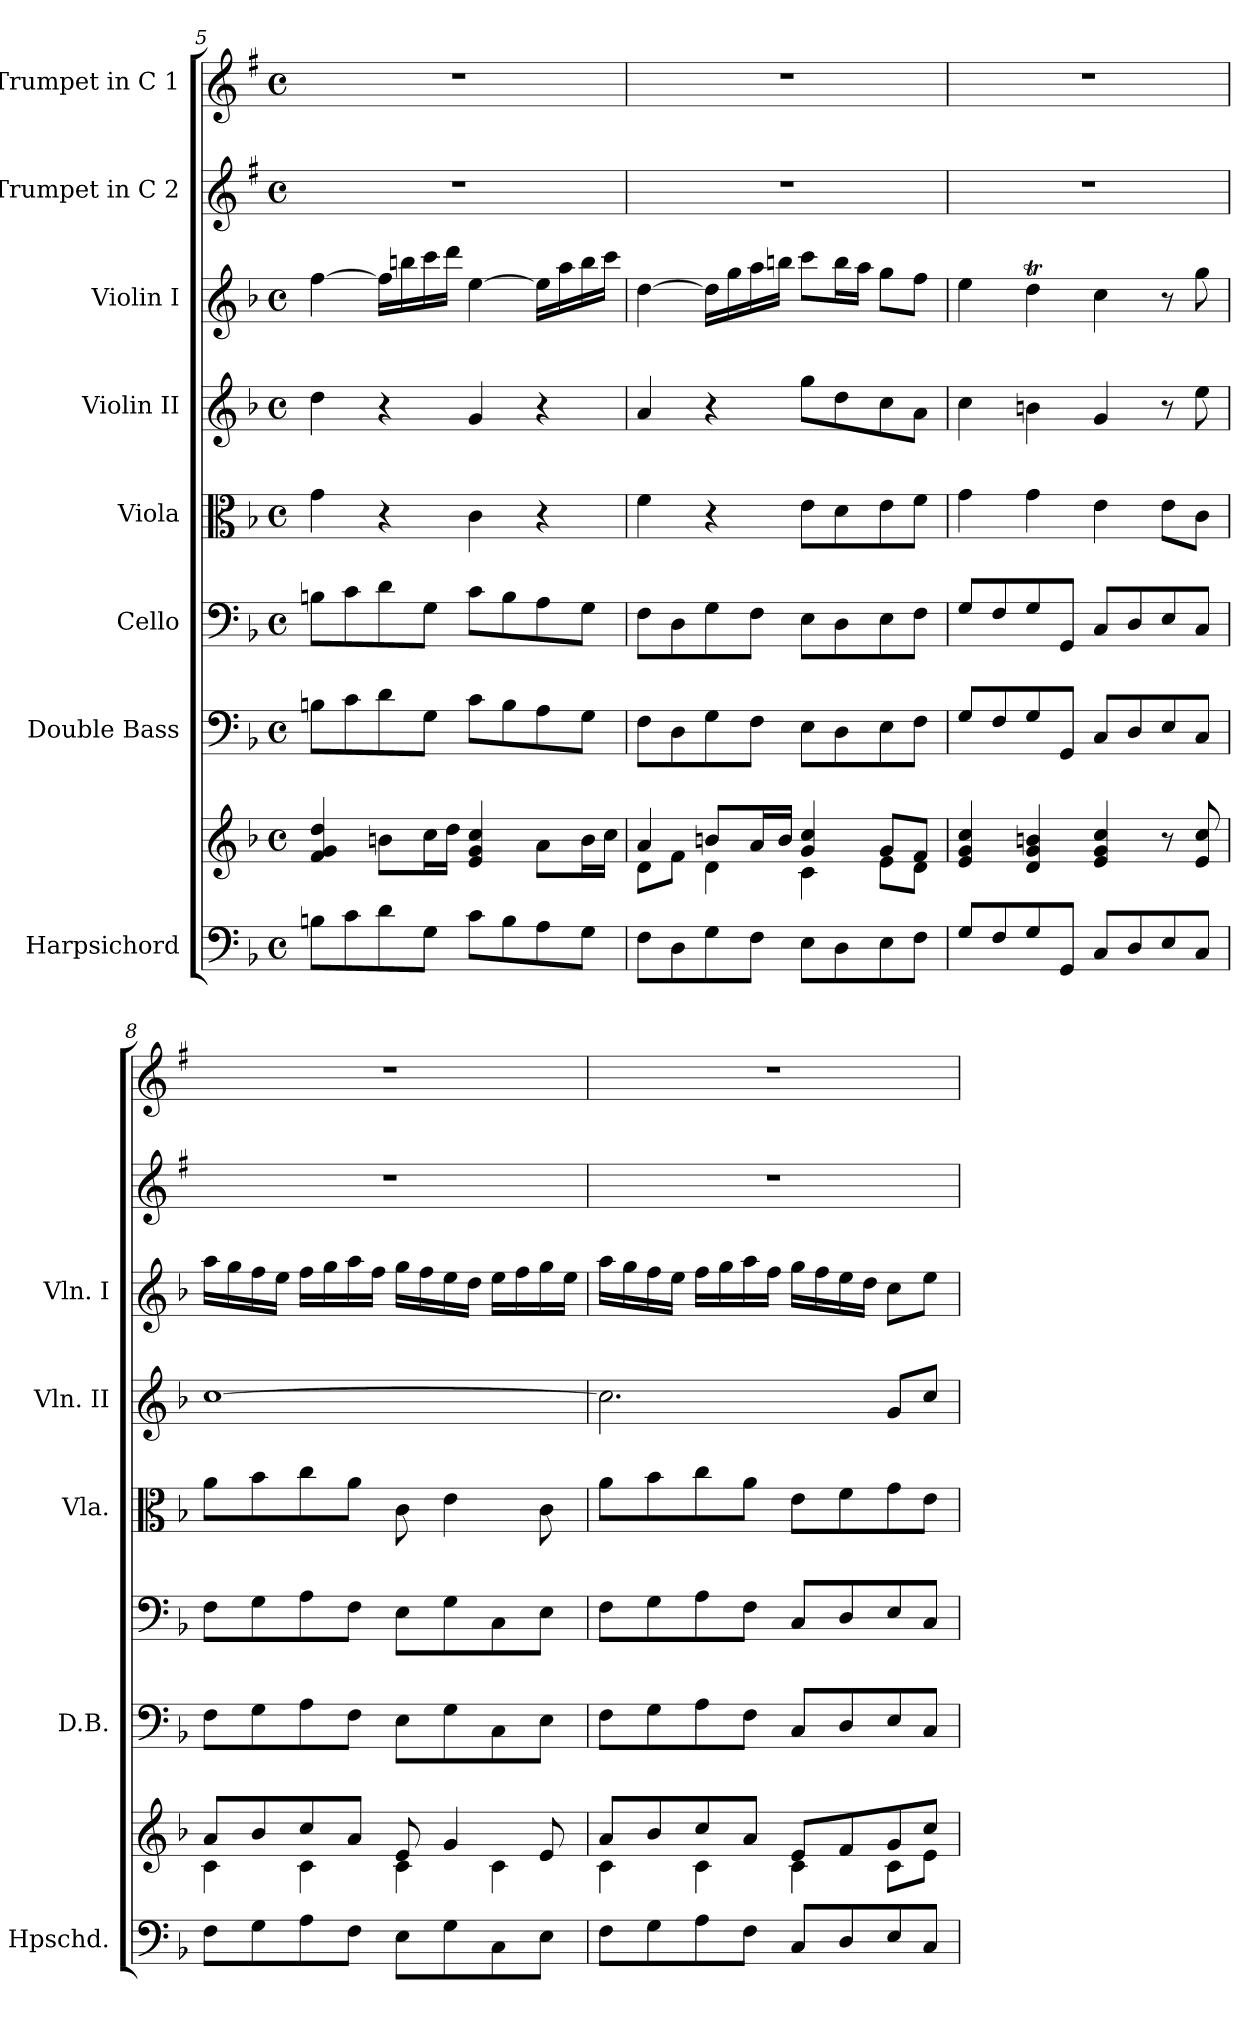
**kern	**kern	**kern	**kern	**kern	**kern	**kern	**kern	**kern
*part8	*part8	*part7	*part6	*part5	*part4	*part3	*part2	*part1
*staff9	*staff8	*staff7	*staff6	*staff5	*staff4	*staff3	*staff2	*staff1
*I"Harpsichord	*	*I"Double Bass	*I"Cello	*I"Viola	*I"Violin II	*I"Violin I	*I"Trumpet in C 2	*I"Trumpet in C 1
*I'Hpschd.	*	*I'D.B.	*	*I'Vla.	*I'Vln. II	*I'Vln. I	*	*
*clefF4	*clefG2	*clefF4	*clefF4	*clefC3	*clefG2	*clefG2	*clefG2	*clefG2
*	*	*ITrd7c12	*	*	*	*	*ITrd1c2	*ITrd1c2
*k[b-]	*k[b-]	*k[b-]	*k[b-]	*k[b-]	*k[b-]	*k[b-]	*k[b-]	*k[b-]
*F:	*F:	*F:	*F:	*F:	*F:	*F:	*F:	*F:
*M4/4	*M4/4	*M4/4	*M4/4	*M4/4	*M4/4	*M4/4	*M4/4	*M4/4
*met(c)	*met(c)	*met(c)	*met(c)	*met(c)	*met(c)	*met(c)	*met(c)	*met(c)
=5	=5	=5	=5	=5	=5	=5	=5	=5
8Bn\L	4f/ 4g/ 4dd/	8BBn\L	8Bn\L	4g\	4dd\	[4ff\	1r	1r
8c\	.	8C\	8c\	.	.	.	.	.
8d\	8bn\L	8D\	8d\	4r	4r	16ff\LL]	.	.
.	.	.	.	.	.	16bbn\	.	.
8G\J	16cc\L	8GG\J	8G\J	.	.	16ccc\	.	.
.	16dd\JJ	.	.	.	.	16ddd\JJ	.	.
8c\L	4e/ 4g/ 4cc/	8C\L	8c\L	4c\	4g/	[4ee\	.	.
8B\	.	8BB\	8B\	.	.	.	.	.
8A\	8a\L	8AA\	8A\	4r	4r	16ee\LL]	.	.
.	.	.	.	.	.	16aa\	.	.
8G\J	16b\L	8GG\J	8G\J	.	.	16bb\	.	.
.	16cc\JJ	.	.	.	.	16ccc\JJ	.	.
!!LO:PB:g=z
=6	=6	=6	=6	=6	=6	=6	=6	=6
*	*^	*	*	*	*	*	*	*
8F\L	4a/	8d\L	8FF\L	8F\L	4f\	4a/	[4dd\	1r	1r
8D\	.	8f\J	8DD\	8D\	.	.	.	.	.
8G\	8bn/L	4d\	8GG\	8G\	4r	4r	16dd\LL]	.	.
.	.	.	.	.	.	.	16gg\	.	.
8F\J	16a/L	.	8FF\J	8F\J	.	.	16aa\	.	.
.	16b/JJ	.	.	.	.	.	16bbn\JJ	.	.
8E\L	4g/ 4cc/	4c\	8EE\L	8E\L	8e\L	8gg\L	8ccc\L	.	.
8D\	.	.	8DD\	8D\	8d\	8dd\	16bb\L	.	.
.	.	.	.	.	.	.	16aa\JJ	.	.
8E\	8g/L	8e\L	8EE\	8E\	8e\	8cc\	8gg\L	.	.
8F\J	8f/J	8d\J	8FF\J	8F\J	8f\J	8a\J	8ff\J	.	.
*	*v	*v	*	*	*	*	*	*	*
!!LO:PB:g=z
=7	=7	=7	=7	=7	=7	=7	=7	=7
8G/L	4e/ 4g/ 4cc/	8GG/L	8G/L	4g\	4cc\	4ee\	1r	1r
8F/	.	8FF/	8F/	.	.	.	.	.
8G/	4d/ 4g/ 4bn/	8GG/	8G/	4g\	4bn\	4ddT\	.	.
8GG/J	.	8GGG/J	8GG/J	.	.	.	.	.
8C/L	4e/ 4g/ 4cc/	8CC/L	8C/L	4e\	4g/	4cc\	.	.
8D/	.	8DD/	8D/	.	.	.	.	.
8E/	8r	8EE/	8E/	8e\L	8r	8r	.	.
8C/J	8e/ 8cc/	8CC/J	8C/J	8c\J	8ee\	8gg\	.	.
=8	=8	=8	=8	=8	=8	=8	=8	=8
*	*^	*	*	*	*	*	*	*
8F\L	8a/L	4c\	8FF\L	8F\L	8a\L	[1cc	16aa\LL	1r	1r
.	.	.	.	.	.	.	16gg\	.	.
8G\	8b-/	.	8GG\	8G\	8b-\	.	16ff\	.	.
.	.	.	.	.	.	.	16ee\JJ	.	.
8A\	8cc/	4c\	8AA\	8A\	8cc\	.	16ff\LL	.	.
.	.	.	.	.	.	.	16gg\	.	.
8F\J	8a/J	.	8FF\J	8F\J	8a\J	.	16aa\	.	.
.	.	.	.	.	.	.	16ff\JJ	.	.
8E\L	8e/	4c\	8EE\L	8E\L	8c\	.	16gg\LL	.	.
.	.	.	.	.	.	.	16ff\	.	.
8G\	4g/	.	8GG\	8G\	4e\	.	16ee\	.	.
.	.	.	.	.	.	.	16dd\JJ	.	.
8C\	.	4c\	8CC\	8C\	.	.	16ee\LL	.	.
.	.	.	.	.	.	.	16ff\	.	.
8E\J	8e/	.	8EE\J	8E\J	8c\	.	16gg\	.	.
.	.	.	.	.	.	.	16ee\JJ	.	.
!!LO:PB:g=z
=9	=9	=9	=9	=9	=9	=9	=9	=9	=9
8F\L	8a/L	4c\	8FF\L	8F\L	8a\L	2.cc\]	16aa\LL	1r	1r
.	.	.	.	.	.	.	16gg\	.	.
8G\	8b-/	.	8GG\	8G\	8b-\	.	16ff\	.	.
.	.	.	.	.	.	.	16ee\JJ	.	.
8A\	8cc/	4c\	8AA\	8A\	8cc\	.	16ff\LL	.	.
.	.	.	.	.	.	.	16gg\	.	.
8F\J	8a/J	.	8FF\J	8F\J	8a\J	.	16aa\	.	.
.	.	.	.	.	.	.	16ff\JJ	.	.
8C/L	8e/L	4c\	8CC/L	8C/L	8e\L	.	16gg\LL	.	.
.	.	.	.	.	.	.	16ff\	.	.
8D/	8f/	.	8DD/	8D/	8f\	.	16ee\	.	.
.	.	.	.	.	.	.	16dd\JJ	.	.
8E/	8g/	8c\L	8EE/	8E/	8g\	8g/L	8cc\L	.	.
8C/J	8cc/J	8e\J	8CC/J	8C/J	8e\J	8cc/J	8ee\J	.	.
*	*v	*v	*	*	*	*	*	*	*
=	=	=	=	=	=	=	=	=
*-	*-	*-	*-	*-	*-	*-	*-	*-
